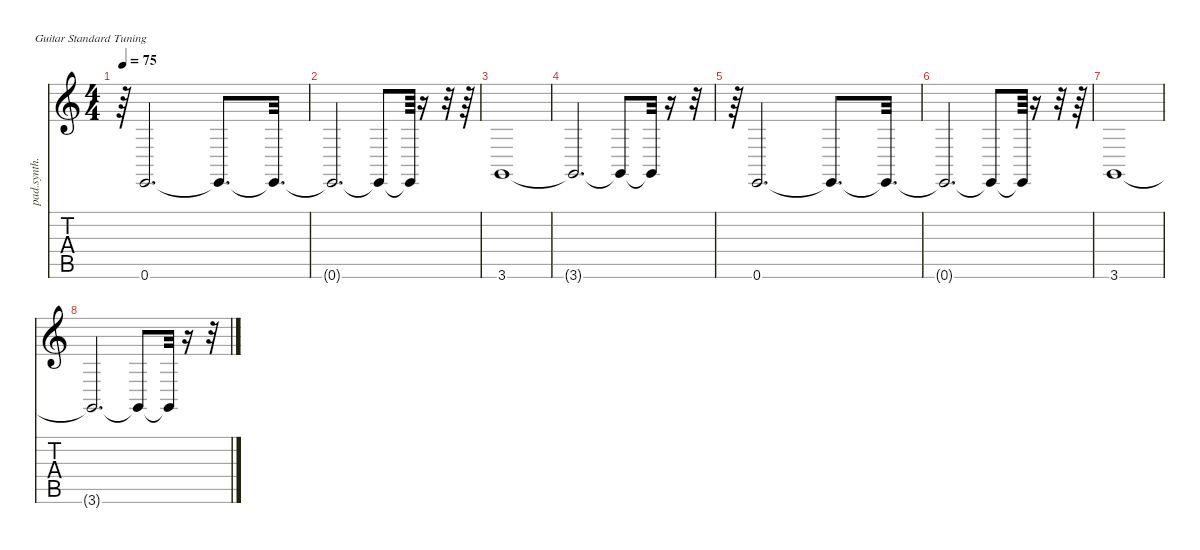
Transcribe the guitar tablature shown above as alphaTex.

\defaultSystemsLayout 4
\hideDynamics
\bracketExtendMode nobrackets
\otherSystemsTrackNameOrientation horizontal
\track ("Pad 2" "pad.synth.") {instrument pad2warm}
\staff {score tabs}
\tuning (E4 B3 G3 D3 A2 E2)
\ts (4 4)
\tempo 75
\clef g2
\ks c
r.64{dy f} 0.6.2{d} 0.6{t}.8{d} 0.6{t}.32{d} |
0.6{t}.2{d} 0.6{t}.8 0.6{t}.64 r.16 r.32 r.64 |
3.6.1 |
3.6{t}.2{d} 3.6{t}.8 3.6{t}.32 r.16 r.32 |
r.64 0.6.2{d} 0.6{t}.8{d} 0.6{t}.32{d} |
0.6{t}.2{d} 0.6{t}.8 0.6{t}.64 r.16 r.32 r.64 |
3.6.1 |
3.6{t}.2{d} 3.6{t}.8 3.6{t}.32 r.16 r.32
